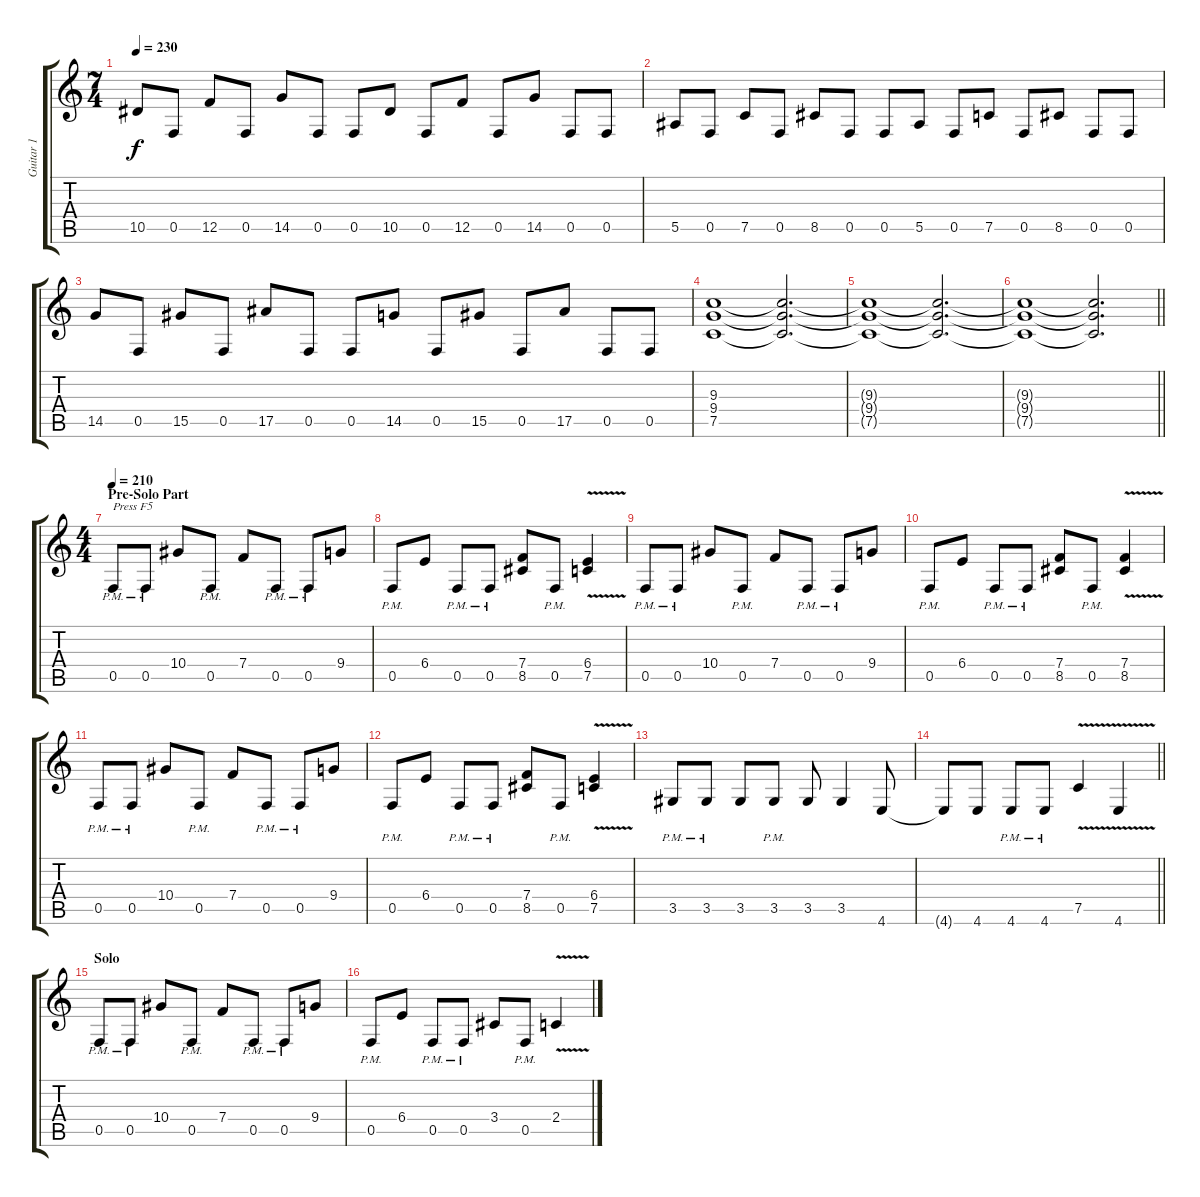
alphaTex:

\track ("Guitar 1" "Guitar 1") {instrument distortionguitar}
\staff {score tabs}
\tuning (C4 G3 Eb3 Bb2 F2 C2) {hide}
\ts (7 4)
\tempo 230
\clef g2
\ks c
10.5.8{dy f} 0.5.8 12.5.8 0.5.8 14.5.8 0.5.8 0.5.8 10.5.8 0.5.8 12.5.8 0.5.8 14.5.8 0.5.8 0.5.8 |
5.5.8 0.5.8 7.5.8 0.5.8 8.5.8 0.5.8 0.5.8 5.5.8 0.5.8 7.5.8 0.5.8 8.5.8 0.5.8 0.5.8 |
14.5.8 0.5.8 15.5.8 0.5.8 17.5.8 0.5.8 0.5.8 14.5.8 0.5.8 15.5.8 0.5.8 17.5.8 0.5.8 0.5.8 |
(9.3 9.4 7.5).1 (9.3{t} 9.4{t} 7.5{t}).2{d} |
(9.3{t} 9.4{t} 7.5{t}).1 (9.3{t} 9.4{t} 7.5{t}).2{d} |
\barLineRight lightlight
(9.3{t} 9.4{t} 7.5{t}).1 (9.3{t} 9.4{t} 7.5{t}).2{d} |
\ts (4 4)
\section ("" "Pre-Solo Part")
\tempo 210
0.5{pm}.8{txt "Press F5"} 0.5{pm}.8 10.4.8 0.5{pm}.8 7.4.8 0.5{pm}.8 0.5{pm}.8 9.4.8 |
0.5{pm}.8 6.4.8 0.5{pm}.8 0.5{pm}.8 (7.4 8.5).8 0.5{pm}.8 (6.4{v} 7.5{v}).4 |
0.5{pm}.8 0.5{pm}.8 10.4.8 0.5{pm}.8 7.4.8 0.5{pm}.8 0.5{pm}.8 9.4.8 |
0.5{pm}.8 6.4.8 0.5{pm}.8 0.5{pm}.8 (7.4 8.5).8 0.5{pm}.8 (7.4{v} 8.5{v}).4 |
0.5{pm}.8 0.5{pm}.8 10.4.8 0.5{pm}.8 7.4.8 0.5{pm}.8 0.5{pm}.8 9.4.8 |
0.5{pm}.8 6.4.8 0.5{pm}.8 0.5{pm}.8 (7.4 8.5).8 0.5{pm}.8 (6.4{v} 7.5{v}).4 |
3.5{pm}.8 3.5{pm}.8 3.5.8 3.5{pm}.8 3.5.8 3.5.4 4.6.8 |
\barLineRight lightlight
4.6{t}.8 4.6.8 4.6{pm}.8 4.6{pm}.8 7.5{v}.4 4.6{v}.4 |
\section ("" "Solo")
0.5{pm}.8 0.5{pm}.8 10.4.8 0.5{pm}.8 7.4.8 0.5{pm}.8 0.5{pm}.8 9.4.8 |
0.5{pm}.8 6.4.8 0.5{pm}.8 0.5{pm}.8 3.4.8 0.5{pm}.8 2.4{v}.4
